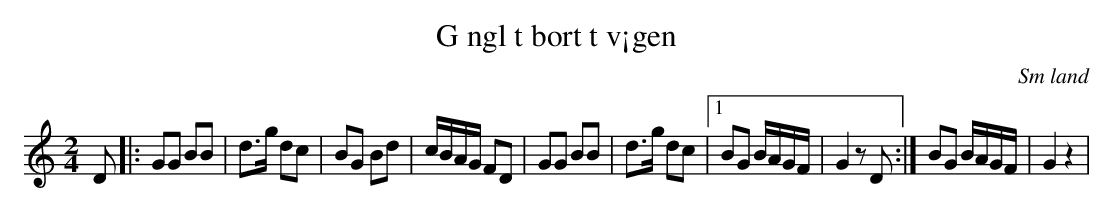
X:1
T:G ngl t bort t v¡gen
O:Sm land
M:2/4
L:1/8
K:C
D |: GG BB | d3/2g/2 dc | BG Bd | c/2B/2A/2G/2 FD | GG BB | d3/2g/2 dc |1 BG B/2A/2G/2F/2 | G2 z D :| BG B/2A/2G/2F/2 | G2 z2 |
